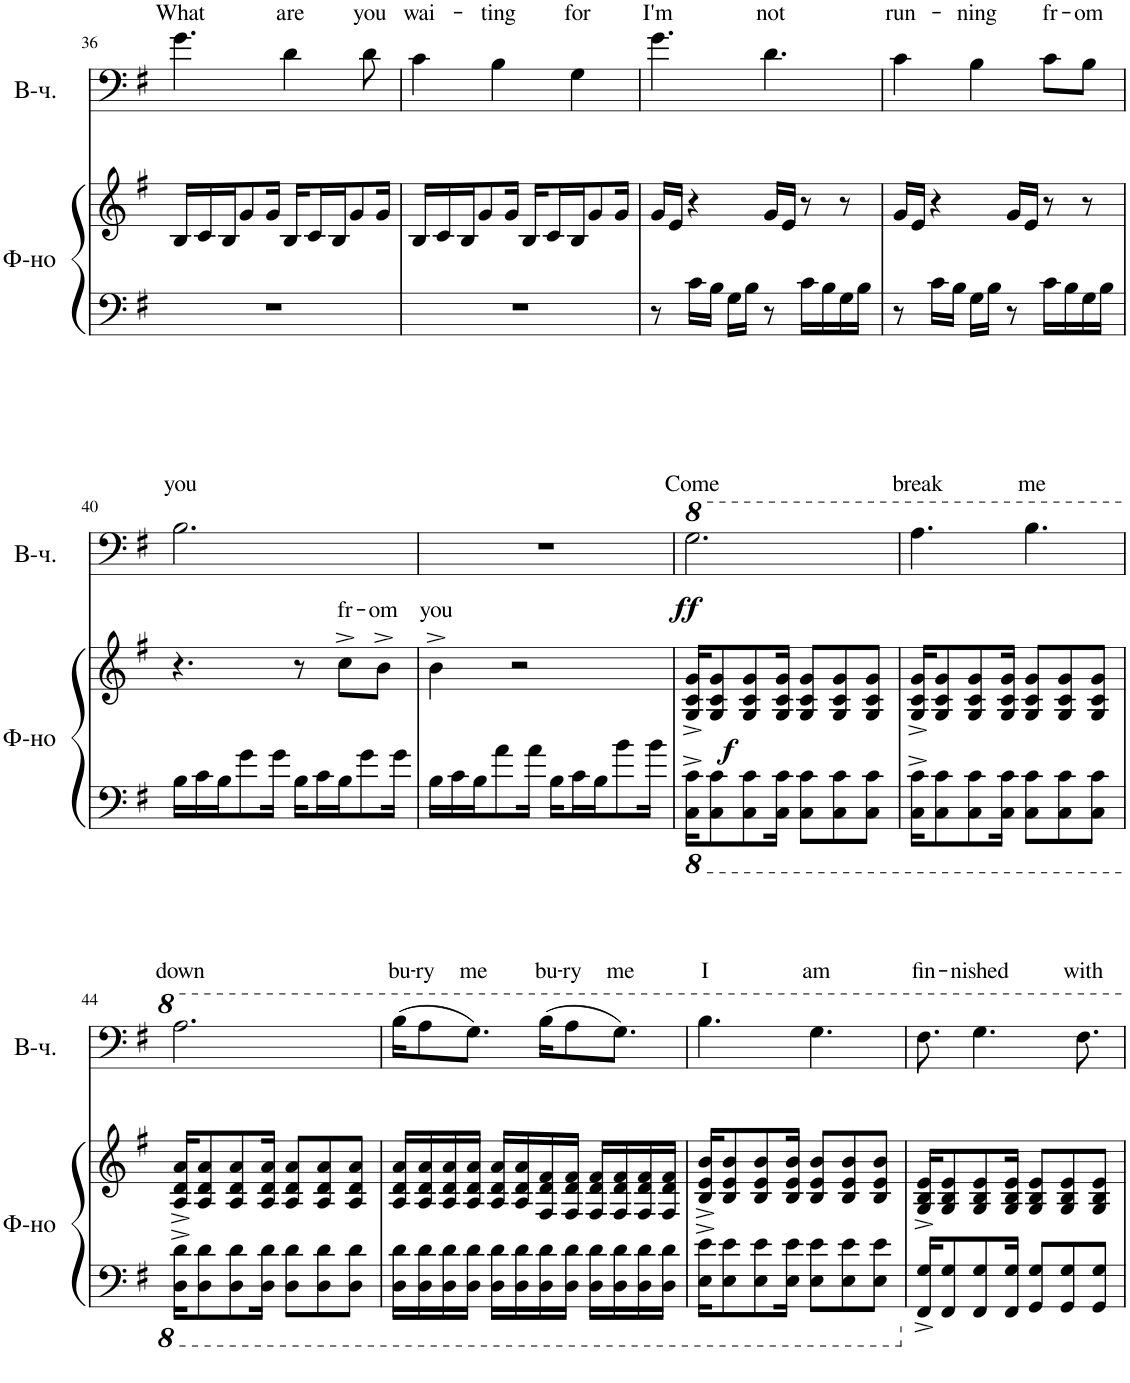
**kern	**kern	**text	**dynam	**kern	**text	**dynam
*part2	*part2	*part2	*part2	*part1	*part1	*part1
*staff3	*staff2	*staff2	*staff2/3	*staff1	*staff1	*staff1
*I"Фортепиано	*	*	*	*I"Виолончель	*	*
!!LO:PB:g=z
*clefF4	*clefG2	*	*	*clefF4	*	*
*k[f#]	*k[f#]	*	*	*k[f#]	*	*
*M3/4	*M3/4	*	*	*M3/4	*	*
=36	=36	=36	=36	=36	=36	=36
!	!	!	!	!	!LO:LY:a	!
2.r	16B/LL	.	.	4.g\	What	.
.	16c/	.	.	.	.	.
.	16B/J	.	.	.	.	.
.	8g/	.	.	.	.	.
.	16g/Jk	.	.	.	.	.
!	!	!	!	!	!LO:LY:a	!
.	16B/LL	.	.	4d\	are	.
.	16c/L	.	.	.	.	.
.	16B/J	.	.	.	.	.
.	8g/	.	.	.	.	.
!	!	!	!	!	!LO:LY:a	!
.	.	.	.	8d\	you	.
.	16g/Jk	.	.	.	.	.
=37	=37	=37	=37	=37	=37	=37
!	!	!	!	!	!LO:LY:a	!
2.r	16B/LL	.	.	4c\	wai-	.
.	16c/	.	.	.	.	.
.	16B/J	.	.	.	.	.
.	8g/	.	.	.	.	.
!	!	!	!	!	!LO:LY:a	!
.	.	.	.	4B\	-ting	.
.	16g/Jk	.	.	.	.	.
.	16B/LL	.	.	.	.	.
.	16c/L	.	.	.	.	.
!	!	!	!	!	!LO:LY:a	!
.	16B/J	.	.	4G\	for	.
.	8g/	.	.	.	.	.
.	16g/Jk	.	.	.	.	.
=38	=38	=38	=38	=38	=38	=38
!	!	!	!	!	!LO:LY:a	!
8r	16g/LL	.	.	4.g\	I'm	.
.	16e/JJ	.	.	.	.	.
16c\LL	4r	.	.	.	.	.
16B\JJ	.	.	.	.	.	.
16G\LL	.	.	.	.	.	.
16B\JJ	.	.	.	.	.	.
!	!	!	!	!	!LO:LY:a	!
8r	16g/LL	.	.	4.d\	not	.
.	16e/JJ	.	.	.	.	.
16c\LL	8r	.	.	.	.	.
16B\	.	.	.	.	.	.
16G\	8r	.	.	.	.	.
16B\JJ	.	.	.	.	.	.
=39	=39	=39	=39	=39	=39	=39
!	!	!	!	!	!LO:LY:a	!
8r	16g/LL	.	.	4c\	run-	.
.	16e/JJ	.	.	.	.	.
16c\LL	4r	.	.	.	.	.
16B\JJ	.	.	.	.	.	.
!	!	!	!	!	!LO:LY:a	!
16G\LL	.	.	.	4B\	-ning	.
16B\JJ	.	.	.	.	.	.
8r	16g/LL	.	.	.	.	.
.	16e/JJ	.	.	.	.	.
!	!	!	!	!	!LO:LY:a	!
16c\LL	8r	.	.	8c\L	fr-	.
16B\	.	.	.	.	.	.
!	!	!	!	!	!LO:LY:a	!
16G\	8r	.	.	8B\J	-om	.
16B\JJ	.	.	.	.	.	.
!!LO:LB:g=z
=40	=40	=40	=40	=40	=40	=40
!	!	!	!	!	!LO:LY:a	!
16B\LL	4.r	.	.	2.B\	you	.
16c\	.	.	.	.	.	.
16B\J	.	.	.	.	.	.
8g\	.	.	.	.	.	.
16g\Jk	.	.	.	.	.	.
16B\LL	8r	.	.	.	.	.
16c\L	.	.	.	.	.	.
!	!	!LO:LY:a	!	!	!	!
16B\J	8cc^\L	fr-	.	.	.	.
8g\	.	.	.	.	.	.
!	!	!LO:LY:a	!	!	!	!
.	8b^\J	-om	.	.	.	.
16g\Jk	.	.	.	.	.	.
=41	=41	=41	=41	=41	=41	=41
!	!	!LO:LY:a	!	!	!	!
16B\LL	4b^\	you	.	2.r	.	.
16c\	.	.	.	.	.	.
16B\J	.	.	.	.	.	.
8a\	.	.	.	.	.	.
.	2r	.	.	.	.	.
16a\Jk	.	.	.	.	.	.
16B\LL	.	.	.	.	.	.
16c\L	.	.	.	.	.	.
16B\J	.	.	.	.	.	.
8b\	.	.	.	.	.	.
16b\Jk	.	.	.	.	.	.
=42	=42	=42	=42	=42	=42	=42
*8ba	*	*	*	*	*	*
!	!	!	!	!	!LO:LY:a	!LO:DY:b
16CC\^ 16C\^KL	16G/^ 16c/^ 16g/^KL	.	.	2.g\	Come	ff
!	!	!	!LO:DY:b	!	!	!
8CC\ 8C\	8G/ 8c/ 8g/	.	f	.	.	.
8CC\ 8C\	8G/ 8c/ 8g/	.	.	.	.	.
16CC\ 16C\Jk	16G/ 16c/ 16g/Jk	.	.	.	.	.
8CC\ 8C\L	8G/ 8c/ 8g/L	.	.	.	.	.
8CC\ 8C\	8G/ 8c/ 8g/	.	.	.	.	.
8CC\ 8C\J	8G/ 8c/ 8g/J	.	.	.	.	.
=43	=43	=43	=43	=43	=43	=43
!	!	!	!	!	!LO:LY:a	!
16CC\^ 16C\^KL	16G/^ 16c/^ 16g/^KL	.	.	4.a\	break	.
8CC\ 8C\	8G/ 8c/ 8g/	.	.	.	.	.
8CC\ 8C\	8G/ 8c/ 8g/	.	.	.	.	.
16CC\ 16C\Jk	16G/ 16c/ 16g/Jk	.	.	.	.	.
!	!	!	!	!	!LO:LY:a	!
8CC\ 8C\L	8G/ 8c/ 8g/L	.	.	4.b\	me	.
8CC\ 8C\	8G/ 8c/ 8g/	.	.	.	.	.
8CC\ 8C\J	8G/ 8c/ 8g/J	.	.	.	.	.
!!LO:LB:g=z
=44	=44	=44	=44	=44	=44	=44
!	!	!	!	!	!LO:LY:a	!
16DD\^ 16D\^KL	16A/^ 16d/^ 16a/^KL	.	.	2.a\	down	.
8DD\ 8D\	8A/ 8d/ 8a/	.	.	.	.	.
8DD\ 8D\	8A/ 8d/ 8a/	.	.	.	.	.
16DD\ 16D\Jk	16A/ 16d/ 16a/Jk	.	.	.	.	.
8DD\ 8D\L	8A/ 8d/ 8a/L	.	.	.	.	.
8DD\ 8D\	8A/ 8d/ 8a/	.	.	.	.	.
8DD\ 8D\J	8A/ 8d/ 8a/J	.	.	.	.	.
=45	=45	=45	=45	=45	=45	=45
!	!	!	!	!	!LO:LY:a	!
16DD\ 16D\LL	16A/ 16d/ 16a/LL	.	.	(16b\KL	bu-	.
!	!	!	!	!	!LO:LY:a	!
16DD\ 16D\	16A/ 16d/ 16a/	.	.	8a\	-ry	.
16DD\ 16D\	16A/ 16d/ 16a/	.	.	.	.	.
!	!	!	!	!	!LO:LY:a	!
16DD\ 16D\JJ	16A/ 16d/ 16a/JJ	.	.	8.g\J)	me	.
16DD\ 16D\LL	16A/ 16d/ 16a/LL	.	.	.	.	.
16DD\ 16D\	16A/ 16d/ 16a/	.	.	.	.	.
!	!	!	!	!	!LO:LY:a	!
16DD\ 16D\	16F#/ 16d/ 16f#/	.	.	(16b\KL	bu-	.
!	!	!	!	!	!LO:LY:a	!
16DD\ 16D\JJ	16F#/ 16d/ 16f#/JJ	.	.	8a\	-ry	.
16DD\ 16D\LL	16F#/ 16d/ 16f#/LL	.	.	.	.	.
!	!	!	!	!	!LO:LY:a	!
16DD\ 16D\	16F#/ 16d/ 16f#/	.	.	8.g\J)	me	.
16DD\ 16D\	16F#/ 16d/ 16f#/	.	.	.	.	.
16DD\ 16D\JJ	16F#/ 16d/ 16f#/JJ	.	.	.	.	.
=46	=46	=46	=46	=46	=46	=46
!	!	!	!	!	!LO:LY:a	!
16EE\^ 16E\^KL	16B/^ 16e/^ 16b/^KL	.	.	4.b\	I	.
8EE\ 8E\	8B/ 8e/ 8b/	.	.	.	.	.
8EE\ 8E\	8B/ 8e/ 8b/	.	.	.	.	.
16EE\ 16E\Jk	16B/ 16e/ 16b/Jk	.	.	.	.	.
!	!	!	!	!	!LO:LY:a	!
8EE\ 8E\L	8B/ 8e/ 8b/L	.	.	4.g\	am	.
8EE\ 8E\	8B/ 8e/ 8b/	.	.	.	.	.
8EE\ 8E\J	8B/ 8e/ 8b/J	.	.	.	.	.
=47	=47	=47	=47	=47	=47	=47
*X8ba	*	*	*	*	*	*
!	!	!	!	!	!LO:LY:a	!
16FF#/^ 16G/^KL	16G/^ 16B/^ 16e/^KL	.	.	8.f#\	fin-	.
8FF#/ 8G/	8G/ 8B/ 8e/	.	.	.	.	.
!	!	!	!	!	!LO:LY:a	!
8FF#/ 8G/	8G/ 8B/ 8e/	.	.	4.g\	-nished	.
16FF#/ 16G/Jk	16G/ 16B/ 16e/Jk	.	.	.	.	.
8GG/ 8G/L	8G/ 8B/ 8e/L	.	.	.	.	.
8GG/ 8G/	8G/ 8B/ 8e/	.	.	.	.	.
!	!	!	!	!	!LO:LY:a	!
.	.	.	.	8.f#\	with	.
8GG/ 8G/J	8G/ 8B/ 8e/J	.	.	.	.	.
=	=	=	=	=	=	=
*-	*-	*-	*-	*-	*-	*-
